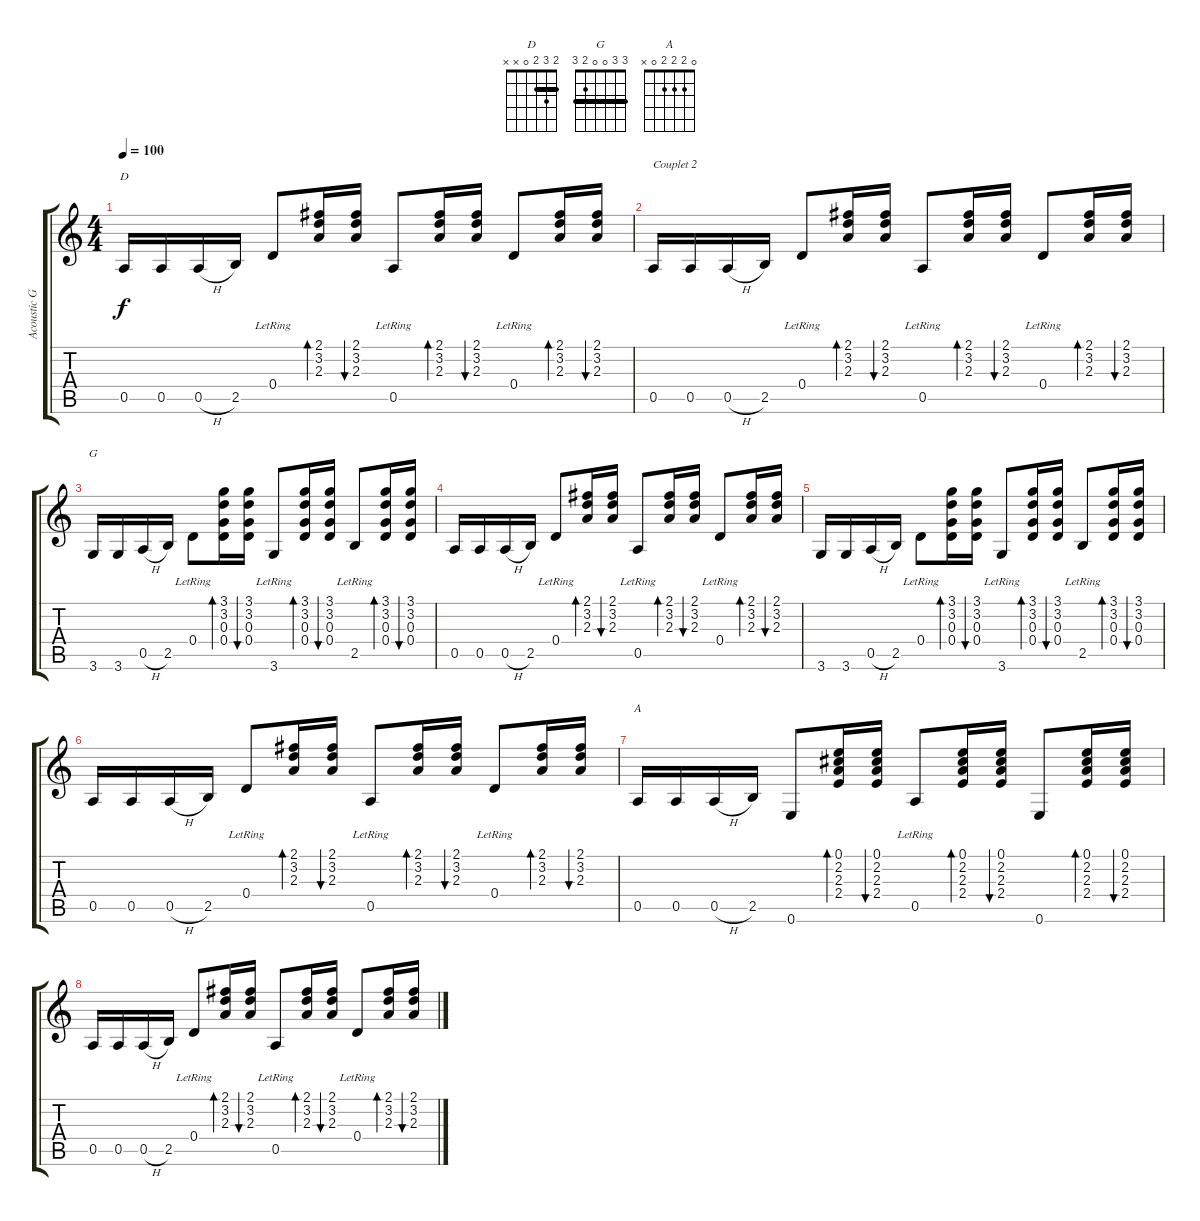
\track ("Acoustic Guitar" "Acoustic G") {instrument acousticguitarsteel}
\staff {score tabs}
\tuning (E4 B3 G3 D3 A2 E2) {hide}
\chord ("D" 2 3 2 0 x x) {barre 2}
\chord ("G" 3 3 0 0 2 3) {barre 3}
\chord ("A" 0 2 2 2 0 x)
\ts (4 4)
\tempo 100
\clef g2
\ks c
0.5.16{ch "D" dy f} 0.5.16 0.5{h}.16 2.5.16 0.4{lr}.8 (2.1 3.2 2.3).16{bd 60} (2.1 3.2 2.3).16{bu 60} 0.5{lr}.8 (2.1 3.2 2.3).16{bd 60} (2.1 3.2 2.3).16{bu 60} 0.4{lr}.8 (2.1 3.2 2.3).16{bd 60} (2.1 3.2 2.3).16{bu 60} |
0.5.16{txt "Couplet 2"} 0.5.16 0.5{h}.16 2.5.16 0.4{lr}.8 (2.1 3.2 2.3).16{bd 60} (2.1 3.2 2.3).16{bu 60} 0.5{lr}.8 (2.1 3.2 2.3).16{bd 60} (2.1 3.2 2.3).16{bu 60} 0.4{lr}.8 (2.1 3.2 2.3).16{bd 60} (2.1 3.2 2.3).16{bu 60} |
3.6.16{ch "G"} 3.6.16 0.5{h}.16 2.5.16 0.4{lr}.8 (3.1 3.2 0.3 0.4).16{bd 60} (3.1 3.2 0.3 0.4).16{bu 60} 3.6{lr}.8 (3.1 3.2 0.3 0.4).16{bd 60} (3.1 3.2 0.3 0.4).16{bu 60} 2.5{lr}.8 (3.1 3.2 0.3 0.4).16{bd 60} (3.1 3.2 0.3 0.4).16{bu 60} |
0.5.16 0.5.16 0.5{h}.16 2.5.16 0.4{lr}.8 (2.1 3.2 2.3).16{bd 60} (2.1 3.2 2.3).16{bu 60} 0.5{lr}.8 (2.1 3.2 2.3).16{bd 60} (2.1 3.2 2.3).16{bu 60} 0.4{lr}.8 (2.1 3.2 2.3).16{bd 60} (2.1 3.2 2.3).16{bu 60} |
3.6.16 3.6.16 0.5{h}.16 2.5.16 0.4{lr}.8 (3.1 3.2 0.3 0.4).16{bd 60} (3.1 3.2 0.3 0.4).16{bu 60} 3.6{lr}.8 (3.1 3.2 0.3 0.4).16{bd 60} (3.1 3.2 0.3 0.4).16{bu 60} 2.5{lr}.8 (3.1 3.2 0.3 0.4).16{bd 60} (3.1 3.2 0.3 0.4).16{bu 60} |
0.5.16 0.5.16 0.5{h}.16 2.5.16 0.4{lr}.8 (2.1 3.2 2.3).16{bd 60} (2.1 3.2 2.3).16{bu 60} 0.5{lr}.8 (2.1 3.2 2.3).16{bd 60} (2.1 3.2 2.3).16{bu 60} 0.4{lr}.8 (2.1 3.2 2.3).16{bd 60} (2.1 3.2 2.3).16{bu 60} |
0.5.16{ch "A"} 0.5.16 0.5{h}.16 2.5.16 0.6.8 (0.1 2.2 2.3 2.4).16{bd 60} (0.1 2.2 2.3 2.4).16{bu 60} 0.5{lr}.8 (0.1 2.2 2.3 2.4).16{bd 60} (0.1 2.2 2.3 2.4).16{bu 60} 0.6.8 (0.1 2.2 2.3 2.4).16{bd 60} (0.1 2.2 2.3 2.4).16{bu 60} |
0.5.16 0.5.16 0.5{h}.16 2.5.16 0.4{lr}.8 (2.1 3.2 2.3).16{bd 60} (2.1 3.2 2.3).16{bu 60} 0.5{lr}.8 (2.1 3.2 2.3).16{bd 60} (2.1 3.2 2.3).16{bu 60} 0.4{lr}.8 (2.1 3.2 2.3).16{bd 60} (2.1 3.2 2.3).16{bu 60}
